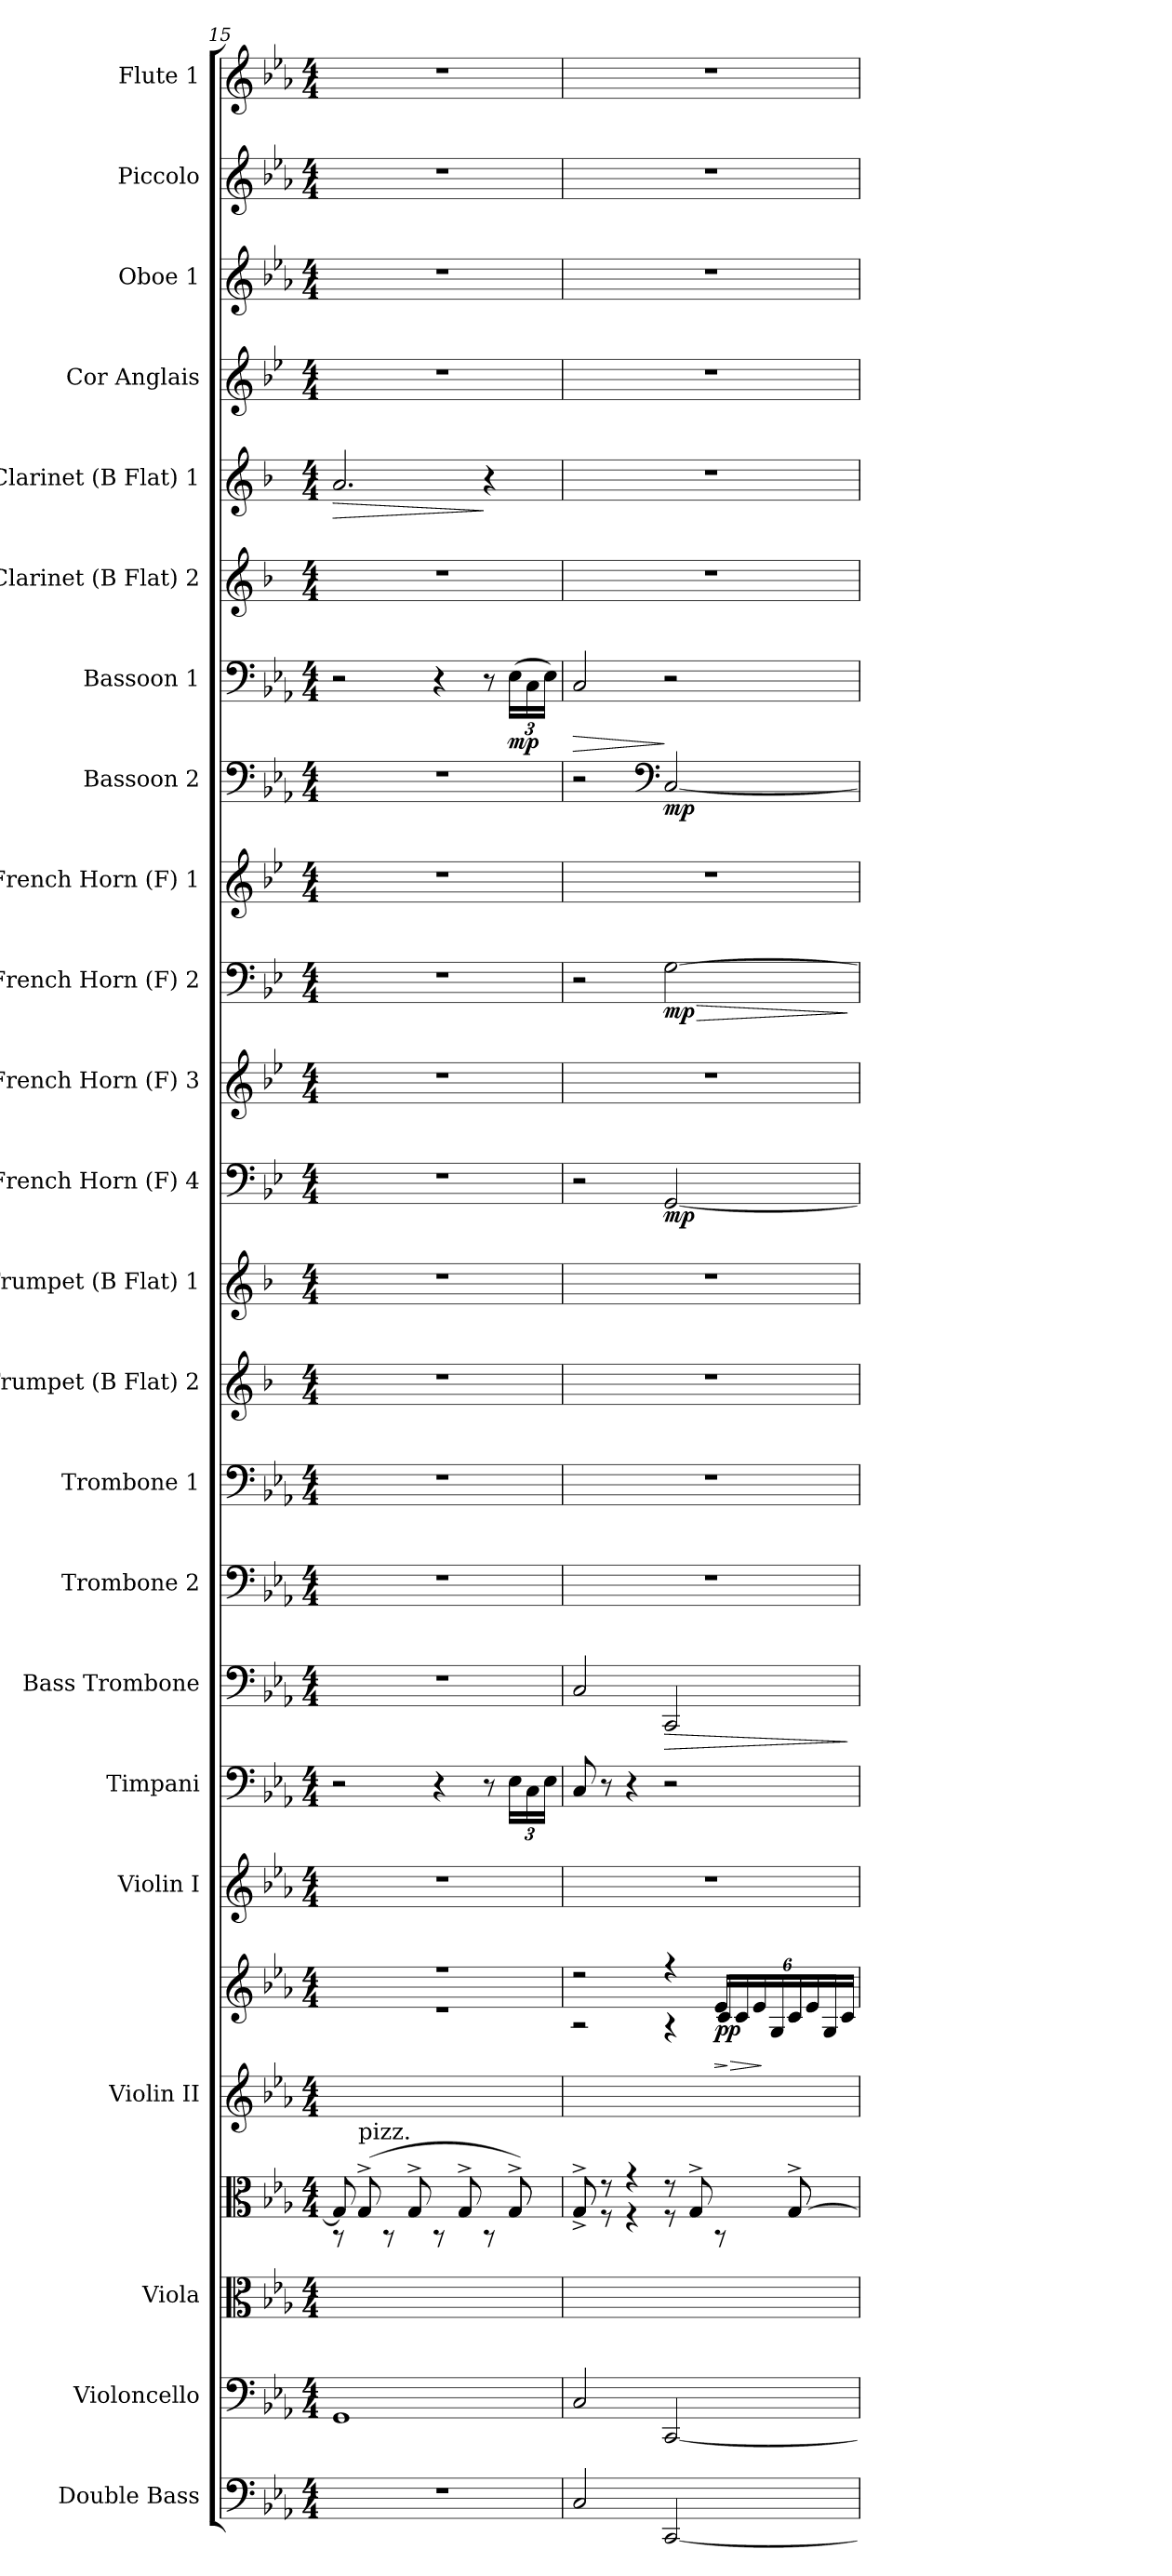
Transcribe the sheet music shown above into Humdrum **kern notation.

**kern	**kern	**kern	**kern	**kern	**kern	**dynam	**kern	**kern	**kern	**dynam	**kern	**kern	**kern	**kern	**kern	**dynam	**kern	**kern	**dynam	**kern	**kern	**dynam	**kern	**dynam	**kern	**kern	**dynam	**kern	**kern	**kern	**kern
*part23	*part22	*part21	*part21	*part20	*part20	*part20	*part19	*part18	*part17	*part17	*part16	*part15	*part14	*part13	*part12	*part12	*part11	*part10	*part10	*part9	*part8	*part8	*part7	*part7	*part6	*part5	*part5	*part4	*part3	*part2	*part1
*staff25	*staff24	*staff23	*staff22	*staff21	*staff20	*staff20/21	*staff19	*staff18	*staff17	*staff17	*staff16	*staff15	*staff14	*staff13	*staff12	*staff12	*staff11	*staff10	*staff10	*staff9	*staff8	*staff8	*staff7	*staff7	*staff6	*staff5	*staff5	*staff4	*staff3	*staff2	*staff1
*I"Double Bass	*I"Violoncello	*I"Viola	*	*I"Violin II	*	*	*I"Violin I	*I"Timpani	*I"Bass Trombone	*	*I"Trombone 2	*I"Trombone 1	*I"Trumpet (B Flat) 2	*I"Trumpet (B Flat) 1	*I"French Horn (F) 4	*	*I"French Horn (F) 3	*I"French Horn (F) 2	*	*I"French Horn (F) 1	*I"Bassoon 2	*	*I"Bassoon 1	*	*I"Clarinet (B Flat) 2	*I"Clarinet (B Flat) 1	*	*I"Cor Anglais	*I"Oboe 1	*I"Piccolo	*I"Flute 1
*I'D. B.	*I'Vc.	*I'Vla	*	*I'Vln II	*	*	*I'Vln I	*I'Timp.	*I'B. Tbn.	*	*I'Tbn. 2	*I'Tbn. 1	*I'Tpt (B Flat) 2	*I'Tpt (B Flat) 1	*I'F. Hn (F) 4	*	*I'F. Hn (F) 3	*I'F. Hn (F) 2	*	*I'F. Hn (F) 1	*I'Bsn 2	*	*I'Bsn 1	*	*I'Cl. (B Flat) 2	*I'Cl. (B Flat) 1	*	*I'C. A.	*I'Ob. 1	*I'Picc.	*I'Fl. 1
*clefF4	*clefF4	*clefC3	*clefC3	*clefG2	*clefG2	*	*clefG2	*clefF4	*clefF4	*	*clefF4	*clefF4	*clefG2	*clefG2	*clefF4	*	*clefG2	*clefF4	*	*clefG2	*clefF4	*	*clefF4	*	*clefG2	*clefG2	*	*clefG2	*clefG2	*clefG2	*clefG2
*ITrd7c12	*	*	*	*	*	*	*	*	*	*	*	*	*ITrd1c2	*ITrd1c2	*ITrd4c7	*	*ITrd4c7	*ITrd4c7	*	*ITrd4c7	*	*	*	*	*ITrd1c2	*ITrd1c2	*	*ITrd4c7	*	*ITrd-7c-12	*
*k[b-e-a-]	*k[b-e-a-]	*k[b-e-a-]	*k[b-e-a-]	*k[b-e-a-]	*k[b-e-a-]	*	*k[b-e-a-]	*k[b-e-a-]	*k[b-e-a-]	*	*k[b-e-a-]	*k[b-e-a-]	*k[b-e-a-]	*k[b-e-a-]	*k[b-e-a-]	*	*k[b-e-a-]	*k[b-e-a-]	*	*k[b-e-a-]	*k[b-e-a-]	*	*k[b-e-a-]	*	*k[b-e-a-]	*k[b-e-a-]	*	*k[b-e-a-]	*k[b-e-a-]	*k[b-e-a-]	*k[b-e-a-]
*c:	*c:	*c:	*c:	*c:	*c:	*	*c:	*c:	*c:	*	*c:	*c:	*c:	*c:	*c:	*	*c:	*c:	*	*c:	*c:	*	*c:	*	*c:	*c:	*	*c:	*c:	*c:	*c:
*M4/4	*M4/4	*M4/4	*M4/4	*M4/4	*M4/4	*	*M4/4	*M4/4	*M4/4	*	*M4/4	*M4/4	*M4/4	*M4/4	*M4/4	*	*M4/4	*M4/4	*	*M4/4	*M4/4	*	*M4/4	*	*M4/4	*M4/4	*	*M4/4	*M4/4	*M4/4	*M4/4
=15	=15	=15	=15	=15	=15	=15	=15	=15	=15	=15	=15	=15	=15	=15	=15	=15	=15	=15	=15	=15	=15	=15	=15	=15	=15	=15	=15	=15	=15	=15	=15
*	*	*	*^	*	*^	*	*	*	*	*	*	*	*	*	*	*	*	*	*	*	*	*	*	*	*	*	*	*	*	*	*
!	!	!	!	!	!	!	!	!	!	!	!	!	!	!	!	!	!	!	!	!	!	!	!	!	!	!	!	!	!LO:HP:b	!	!	!	!
1r	1GG	1ryy	8G/]	8r	1ryy	1r	1r	.	1r	2r	1r	.	1r	1r	1r	1r	1r	.	1r	1r	.	1r	1r	.	2r	.	1r	2.g/	>	1r	1r	1r	1r
!	!	!	!LO:TX:a:color=#000000:t=pizz.	!	!	!	!	!	!	!	!	!	!	!	!	!	!	!	!	!	!	!	!	!	!	!	!	!	!	!	!	!	!
.	.	.	(4G^</	8G/	.	.	.	.	.	.	.	.	.	.	.	.	.	.	.	.	.	.	.	.	.	.	.	.	.	.	.	.	.
.	.	.	.	8r	.	.	.	.	.	.	.	.	.	.	.	.	.	.	.	.	.	.	.	.	.	.	.	.	.	.	.	.	.
.	.	.	4G^</	8G/	.	.	.	.	.	.	.	.	.	.	.	.	.	.	.	.	.	.	.	.	.	.	.	.	.	.	.	.	.
.	.	.	.	8r	.	.	.	.	.	4r	.	.	.	.	.	.	.	.	.	.	.	.	.	.	4r	.	.	.	.	.	.	.	.
.	.	.	4G^</	8G/	.	.	.	.	.	.	.	.	.	.	.	.	.	.	.	.	.	.	.	.	.	.	.	.	.	.	.	.	.
.	.	.	.	8r	.	.	.	.	.	8r	.	.	.	.	.	.	.	.	.	.	.	.	.	.	8r	.	.	4r	]	.	.	.	.
*	*	*	*	*	*	*	*	*	*	*Xbrackettup	*	*	*	*	*	*	*	*	*	*	*	*	*	*	*Xbrackettup	*	*	*	*	*	*	*	*
!	!	!	!	!	!	!	!	!	!	!	!	!	!	!	!	!	!	!	!	!	!	!	!	!	!	!LO:DY:b	!	!	!	!	!	!	!
.	.	.	8G^</)	8G/	.	.	.	.	.	24E-\LL	.	.	.	.	.	.	.	.	.	.	.	.	.	.	(24E-\LL	mp	.	.	.	.	.	.	.
.	.	.	.	.	.	.	.	.	.	24C\	.	.	.	.	.	.	.	.	.	.	.	.	.	.	24C\	.	.	.	.	.	.	.	.
.	.	.	.	.	.	.	.	.	.	24E-\JJ	.	.	.	.	.	.	.	.	.	.	.	.	.	.	24E-\JJ)	.	.	.	.	.	.	.	.
!!LO:PB:g=z
=16	=16	=16	=16	=16	=16	=16	=16	=16	=16	=16	=16	=16	=16	=16	=16	=16	=16	=16	=16	=16	=16	=16	=16	=16	=16	=16	=16	=16	=16	=16	=16	=16	=16
!	!	!	!	!	!	!	!	!	!	!	!	!	!	!	!	!	!	!	!	!	!	!	!	!	!	!LO:HP:b	!	!	!	!	!	!	!
2CC/	2C/	1ryy	8G^</	8G^</	1ryy	2r	2r	.	1r	8C/	2C/	.	1r	1r	1r	1r	2r	.	1r	2r	.	1r	2r	.	2C/	>	1r	1r	.	1r	1r	1r	1r
.	.	.	8r	8r	.	.	.	.	.	8r	.	.	.	.	.	.	.	.	.	.	.	.	.	.	.	.	.	.	.	.	.	.	.
.	.	.	4r	4r	.	.	.	.	.	4r	.	.	.	.	.	.	.	.	.	.	.	.	.	.	.	.	.	.	.	.	.	.	.
*	*	*	*	*	*	*	*	*	*	*	*	*	*	*	*	*	*	*	*	*	*	*	*clefF4	*	*	*	*	*	*	*	*	*	*
!	!	!	!	!	!	!	!	!	!	!	!	!LO:HP:b	!	!	!	!	!	!LO:DY:b	!	!	!LO:HP:b	!	!	!	!	!	!	!	!	!	!	!	!
!	!	!	!	!	!	!	!	!	!	!	!	!	!	!	!	!	!	!	!	!	!LO:DY:n=1:b	!	!	!LO:DY:b	!	!	!	!	!	!	!	!	!
[<2CCC/	[<2CC/	.	8r	8r	.	4r	4r	.	.	2r	2CC/	>	.	.	.	.	[<2CC/	mp	.	[>2C\	> mp	.	[<2C/	mp	2r	]	.	.	.	.	.	.	.
.	.	.	4G^</	8G/	.	.	.	.	.	.	.	.	.	.	.	.	.	.	.	.	.	.	.	.	.	.	.	.	.	.	.	.	.
*	*	*	*	*	*	*Xbrackettup	*	*	*	*	*	*	*	*	*	*	*	*	*	*	*	*	*	*	*	*	*	*	*	*	*	*	*
!	!	!	!	!	!	!	!	!LO:HP:b	!	!	!	!	!	!	!	!	!	!	!	!	!	!	!	!	!	!	!	!	!	!	!	!	!
!	!	!	!	!	!	!	!	!LO:DY:n=1:b	!	!	!	!	!	!	!	!	!	!	!	!	!	!	!	!	!	!	!	!	!	!	!	!	!
!	!	!	!	!	!	!	!	!LO:DY:n=2:b	!	!	!	!	!	!	!	!	!	!	!	!	!	!	!	!	!	!	!	!	!	!	!	!	!
.	.	.	.	8r	.	24e-/LL	16c/LL	> p p	.	.	.	.	.	.	.	.	.	.	.	.	.	.	.	.	.	.	.	.	.	.	.	.	.
!	!	!	!	!	!	!	!	!LO:HP:n=1:b	!	!	!	!	!	!	!	!	!	!	!	!	!	!	!	!	!	!	!	!	!	!	!	!	!
.	.	.	.	.	.	24c/	.	] >	.	.	.	.	.	.	.	.	.	.	.	.	.	.	.	.	.	.	.	.	.	.	.	.	.
.	.	.	.	.	.	.	16e-/	.	.	.	.	.	.	.	.	.	.	.	.	.	.	.	.	.	.	.	.	.	.	.	.	.	.
.	.	.	.	.	.	24G/	.	]	.	.	.	.	.	.	.	.	.	.	.	.	.	.	.	.	.	.	.	.	.	.	.	.	.
.	.	.	[8G^</	8G/	.	24c/	16c/	.	.	.	.	.	.	.	.	.	.	.	.	.	.	.	.	.	.	.	.	.	.	.	.	.	.
.	.	.	.	.	.	24e-/	.	.	.	.	.	.	.	.	.	.	.	.	.	.	.	.	.	.	.	.	.	.	.	.	.	.	.
.	.	.	.	.	.	.	16G/JJ	.	.	.	.	.	.	.	.	.	.	.	.	.	.	.	.	.	.	.	.	.	.	.	.	.	.
.	.	.	.	.	.	24c/JJ	.	.	.	.	.	.	.	.	.	.	.	.	.	.	.	.	.	.	.	.	.	.	.	.	.	.	.
*	*	*	*v	*v	*	*v	*v	*	*	*	*	*	*	*	*	*	*	*	*	*	*	*	*	*	*	*	*	*	*	*	*	*	*
.	.	.	.	.	.	.	.	.	.	]	.	.	.	.	.	.	.	.	]	.	.	.	.	.	.	.	.	.	.	.	.
=	=	=	=	=	=	=	=	=	=	=	=	=	=	=	=	=	=	=	=	=	=	=	=	=	=	=	=	=	=	=	=
*-	*-	*-	*-	*-	*-	*-	*-	*-	*-	*-	*-	*-	*-	*-	*-	*-	*-	*-	*-	*-	*-	*-	*-	*-	*-	*-	*-	*-	*-	*-	*-
